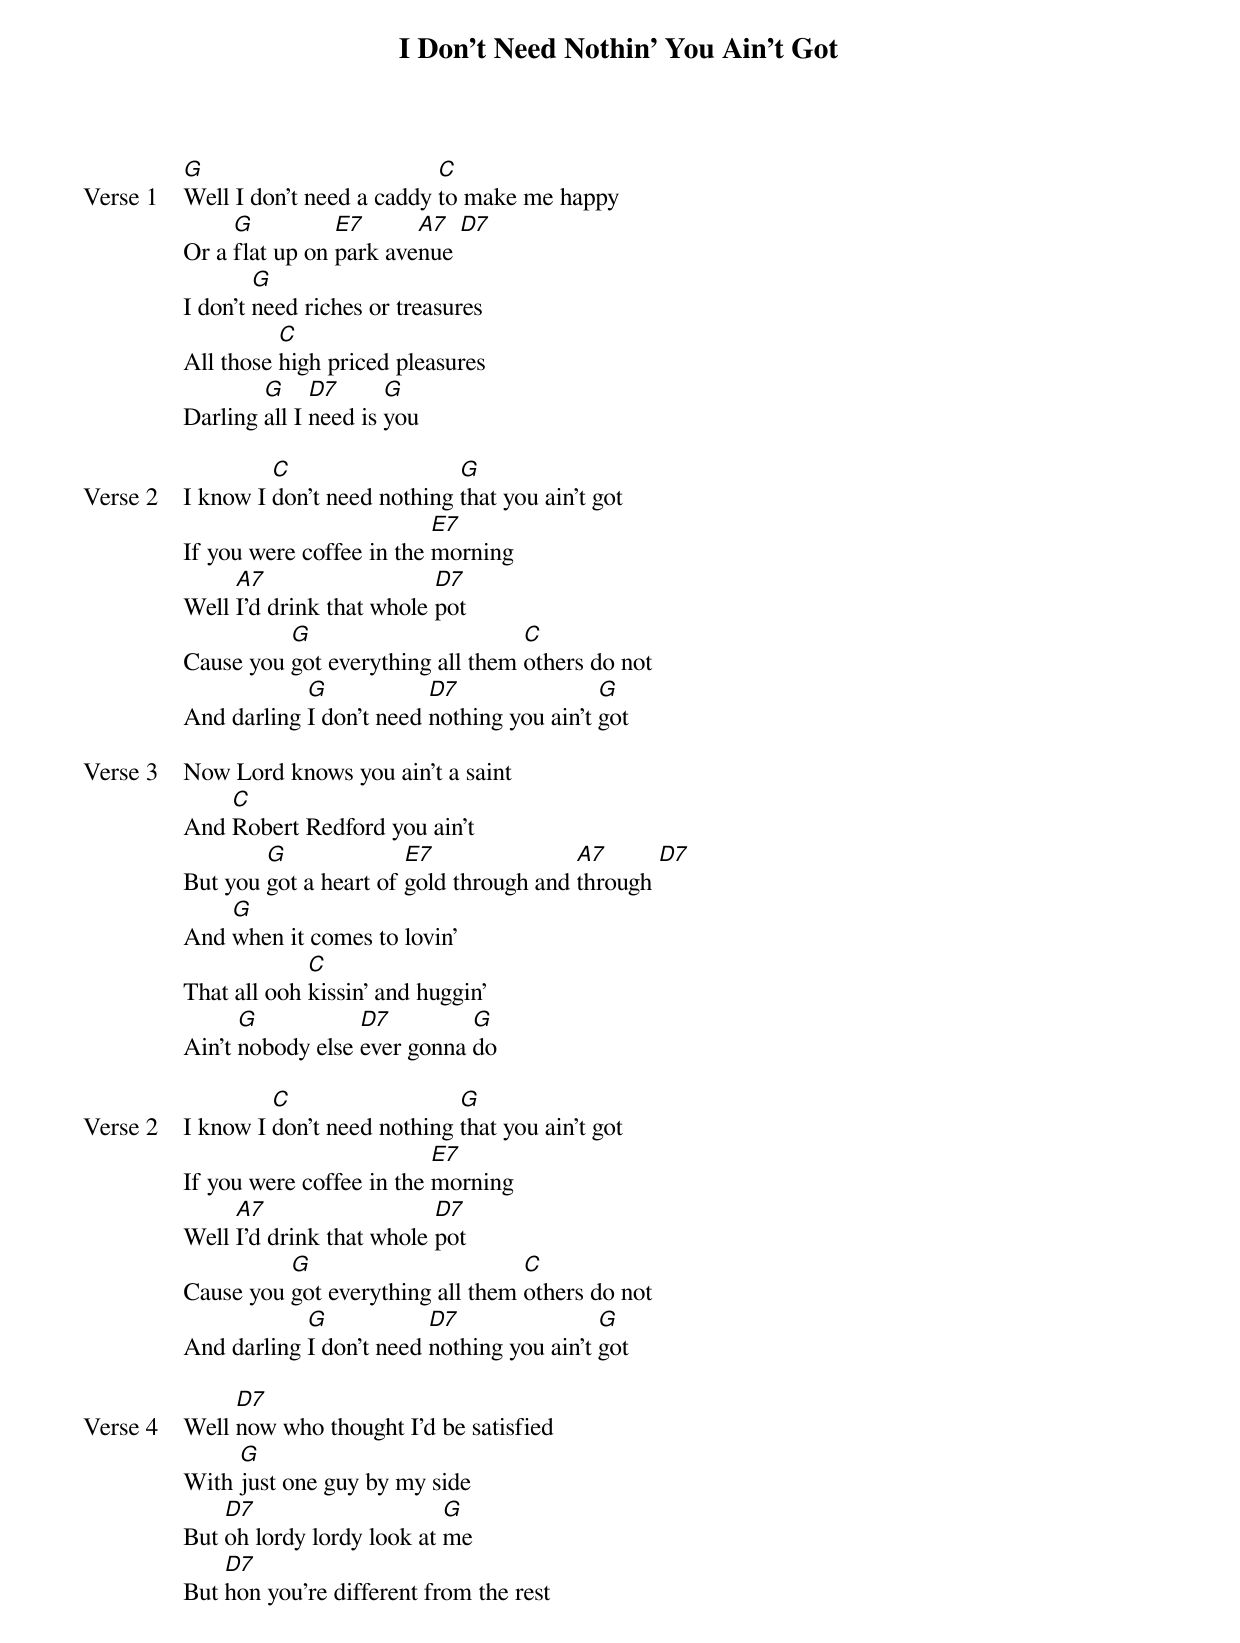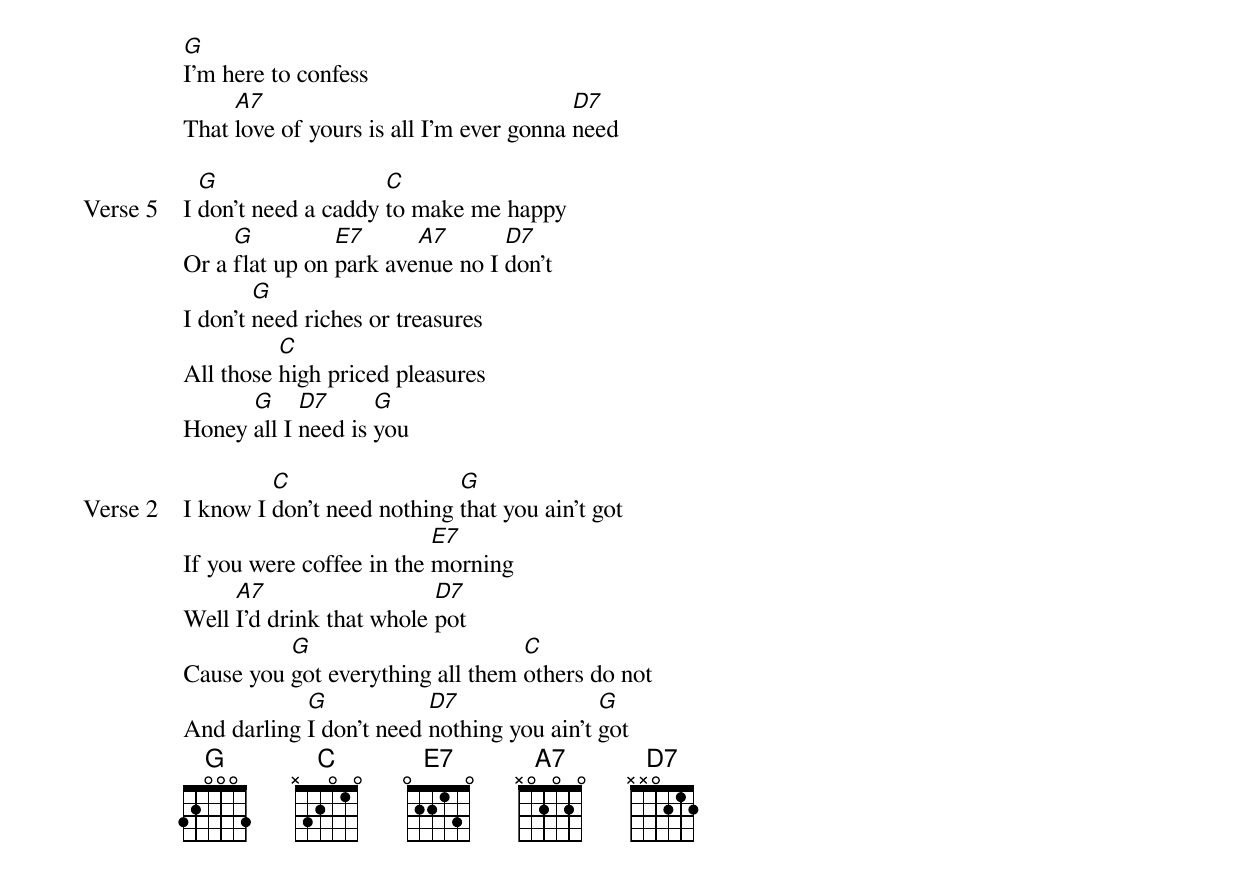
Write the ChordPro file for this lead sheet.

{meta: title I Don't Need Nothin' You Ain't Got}
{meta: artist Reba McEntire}
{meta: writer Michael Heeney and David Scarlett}

{start_of_verse: Verse 1}
[G]Well I don't need a caddy [C]to make me happy
Or a [G]flat up on [E7]park ave[A7]nue [D7]
I don't [G]need riches or treasures
All those [C]high priced pleasures
Darling [G]all I [D7]need is [G]you
{end_of_verse}

{start_of_verse: Verse 2}
I know I [C]don't need nothing [G]that you ain't got
If you were coffee in the [E7]morning
Well [A7]I'd drink that whole [D7]pot
Cause you [G]got everything all them [C]others do not
And darling [G]I don't need [D7]nothing you ain't [G]got
{end_of_verse}

{start_of_verse: Verse 3}
Now Lord knows you ain't a saint
And [C]Robert Redford you ain't
But you [G]got a heart of [E7]gold through and [A7]through [D7]
And [G]when it comes to lovin'
That all ooh [C]kissin' and huggin'
Ain't [G]nobody else [D7]ever gonna [G]do
{end_of_verse}

{start_of_verse: Verse 2}
I know I [C]don't need nothing [G]that you ain't got
If you were coffee in the [E7]morning
Well [A7]I'd drink that whole [D7]pot
Cause you [G]got everything all them [C]others do not
And darling [G]I don't need [D7]nothing you ain't [G]got
{end_of_verse}

{start_of_verse: Verse 4}
Well [D7]now who thought I'd be satisfied
With [G]just one guy by my side
But [D7]oh lordy lordy look at [G]me
But [D7]hon you're different from the rest
[G]I'm here to confess
That [A7]love of yours is all I'm ever gonna [D7]need
{end_of_verse}

{start_of_verse: Verse 5}
I [G]don't need a caddy [C]to make me happy
Or a [G]flat up on [E7]park ave[A7]nue no I [D7]don’t
I don't [G]need riches or treasures
All those [C]high priced pleasures
Honey [G]all I [D7]need is [G]you
{end_of_verse}

{start_of_verse: Verse 2}
I know I [C]don't need nothing [G]that you ain't got
If you were coffee in the [E7]morning
Well [A7]I'd drink that whole [D7]pot
Cause you [G]got everything all them [C]others do not
And darling [G]I don't need [D7]nothing you ain't [G]got
{end_of_verse}
